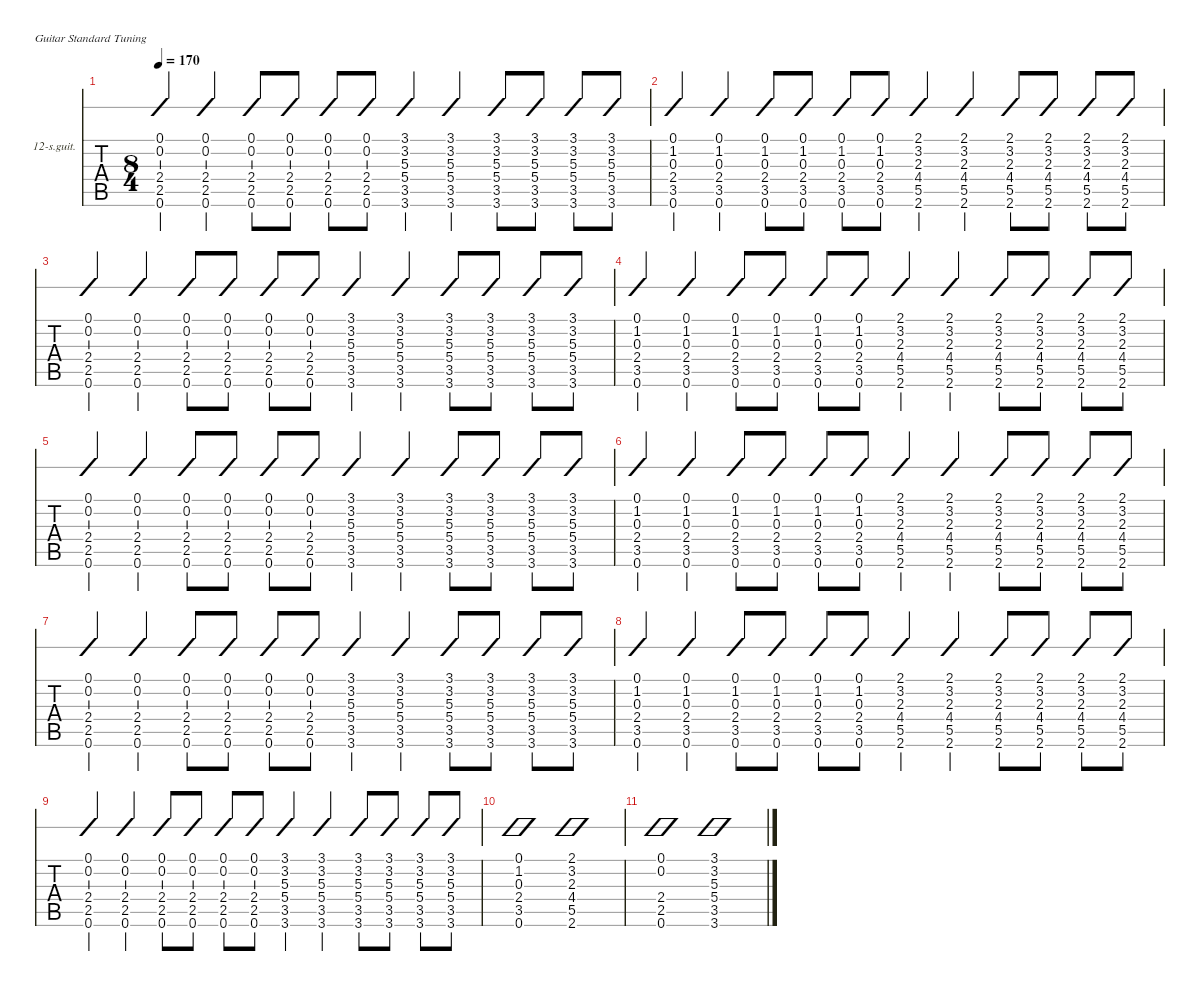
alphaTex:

\defaultSystemsLayout 4
\hideDynamics
\bracketExtendMode nobrackets
\firstSystemTrackNameOrientation horizontal
\otherSystemsTrackNameOrientation horizontal
\track ("12 St. Steel Guitar" "12-s.guit.") {defaultSystemsLayout 5 instrument acousticguitarsteel}
\staff {tabs slash}
\tuning (E4 B3 G3 D3 A2 E2)
\ts (8 4)
\tempo 170
\clef g2
\ks g
(2.4 0.6 2.5 0.1 0.2).4{dy mf} (2.4 0.6 2.5 0.1 0.2).4 (2.4 0.6 2.5 0.1 0.2).8 (2.4 0.6 2.5 0.1 0.2).8 (2.4 0.6 2.5 0.1 0.2).8 (2.4 0.6 2.5 0.1 0.2).8 (3.6 3.5 5.4 5.3 3.2 3.1).4 (3.6 3.5 5.4 5.3 3.2 3.1).4 (3.6 3.5 5.4 5.3 3.2 3.1).8 (3.6 3.5 5.4 5.3 3.2 3.1).8 (3.6 3.5 5.4 5.3 3.2 3.1).8 (3.6 3.5 5.4 5.3 3.2 3.1).8 |
(3.5 2.4 1.2 0.1 0.3 0.6).4 (3.5 2.4 1.2 0.1 0.3 0.6).4 (3.5 2.4 1.2 0.1 0.3 0.6).8 (3.5 2.4 1.2 0.1 0.3 0.6).8 (3.5 2.4 1.2 0.1 0.3 0.6).8 (3.5 2.4 1.2 0.1 0.3 0.6).8 (5.5 3.2 4.4 2.1 2.3 2.6).4 (3.2 4.4 2.1 2.3 5.5 2.6).4 (5.5 3.2 4.4 2.1 2.3 2.6).8 (5.5 3.2 4.4 2.1 2.3 2.6).8 (5.5 3.2 4.4 2.1 2.3 2.6).8 (5.5 3.2 4.4 2.1 2.3 2.6).8 |
(2.4 0.6 2.5 0.1 0.2).4 (2.4 0.6 2.5 0.1 0.2).4 (2.4 0.6 2.5 0.1 0.2).8 (2.4 0.6 2.5 0.1 0.2).8 (2.4 0.6 2.5 0.1 0.2).8 (2.4 0.6 2.5 0.1 0.2).8 (3.6 3.5 5.4 5.3 3.2 3.1).4 (3.6 3.5 5.4 5.3 3.2 3.1).4 (3.6 3.5 5.4 5.3 3.2 3.1).8 (3.6 3.5 5.4 5.3 3.2 3.1).8 (3.6 3.5 5.4 5.3 3.2 3.1).8 (3.6 3.5 5.4 5.3 3.2 3.1).8 |
(3.5 2.4 1.2 0.1 0.3 0.6).4 (3.5 2.4 1.2 0.1 0.3 0.6).4 (3.5 2.4 1.2 0.1 0.3 0.6).8 (3.5 2.4 1.2 0.1 0.3 0.6).8 (3.5 2.4 1.2 0.1 0.3 0.6).8 (3.5 2.4 1.2 0.1 0.3 0.6).8 (5.5 3.2 4.4 2.1 2.3 2.6).4 (3.2 4.4 2.1 2.3 5.5 2.6).4 (5.5 3.2 4.4 2.1 2.3 2.6).8 (5.5 3.2 4.4 2.1 2.3 2.6).8 (5.5 3.2 4.4 2.1 2.3 2.6).8 (5.5 3.2 4.4 2.1 2.3 2.6).8 |
(2.4 0.6 2.5 0.1 0.2).4 (2.4 0.6 2.5 0.1 0.2).4 (2.4 0.6 2.5 0.1 0.2).8 (2.4 0.6 2.5 0.1 0.2).8 (2.4 0.6 2.5 0.1 0.2).8 (2.4 0.6 2.5 0.1 0.2).8 (3.6 3.5 5.4 5.3 3.2 3.1).4 (3.6 3.5 5.4 5.3 3.2 3.1).4 (3.6 3.5 5.4 5.3 3.2 3.1).8 (3.6 3.5 5.4 5.3 3.2 3.1).8 (3.6 3.5 5.4 5.3 3.2 3.1).8 (3.6 3.5 5.4 5.3 3.2 3.1).8 |
(3.5 2.4 1.2 0.1 0.3 0.6).4 (3.5 2.4 1.2 0.1 0.3 0.6).4 (3.5 2.4 1.2 0.1 0.3 0.6).8 (3.5 2.4 1.2 0.1 0.3 0.6).8 (3.5 2.4 1.2 0.1 0.3 0.6).8 (3.5 2.4 1.2 0.1 0.3 0.6).8 (5.5 3.2 4.4 2.1 2.3 2.6).4 (3.2 4.4 2.1 2.3 5.5 2.6).4 (5.5 3.2 4.4 2.1 2.3 2.6).8 (5.5 3.2 4.4 2.1 2.3 2.6).8 (5.5 3.2 4.4 2.1 2.3 2.6).8 (5.5 3.2 4.4 2.1 2.3 2.6).8 |
(2.4 0.6 2.5 0.1 0.2).4 (2.4 0.6 2.5 0.1 0.2).4 (2.4 0.6 2.5 0.1 0.2).8 (2.4 0.6 2.5 0.1 0.2).8 (2.4 0.6 2.5 0.1 0.2).8 (2.4 0.6 2.5 0.1 0.2).8 (3.6 3.5 5.4 5.3 3.2 3.1).4 (3.6 3.5 5.4 5.3 3.2 3.1).4 (3.6 3.5 5.4 5.3 3.2 3.1).8 (3.6 3.5 5.4 5.3 3.2 3.1).8 (3.6 3.5 5.4 5.3 3.2 3.1).8 (3.6 3.5 5.4 5.3 3.2 3.1).8 |
(3.5 2.4 1.2 0.1 0.3 0.6).4 (3.5 2.4 1.2 0.1 0.3 0.6).4 (3.5 2.4 1.2 0.1 0.3 0.6).8 (3.5 2.4 1.2 0.1 0.3 0.6).8 (3.5 2.4 1.2 0.1 0.3 0.6).8 (3.5 2.4 1.2 0.1 0.3 0.6).8 (5.5 3.2 4.4 2.1 2.3 2.6).4 (3.2 4.4 2.1 2.3 5.5 2.6).4 (5.5 3.2 4.4 2.1 2.3 2.6).8 (5.5 3.2 4.4 2.1 2.3 2.6).8 (5.5 3.2 4.4 2.1 2.3 2.6).8 (5.5 3.2 4.4 2.1 2.3 2.6).8 |
(2.4 0.6 2.5 0.1 0.2).4 (2.4 0.6 2.5 0.1 0.2).4 (2.4 0.6 2.5 0.1 0.2).8 (2.4 0.6 2.5 0.1 0.2).8 (2.4 0.6 2.5 0.1 0.2).8 (2.4 0.6 2.5 0.1 0.2).8 (3.6 3.5 5.4 5.3 3.2 3.1).4 (3.6 3.5 5.4 5.3 3.2 3.1).4 (3.6 3.5 5.4 5.3 3.2 3.1).8 (3.6 3.5 5.4 5.3 3.2 3.1).8 (3.6 3.5 5.4 5.3 3.2 3.1).8 (3.6 3.5 5.4 5.3 3.2 3.1).8 |
(3.5 2.4 1.2 0.1 0.3 0.6).1 (5.5 3.2 4.4 2.1 2.3 2.6).1 |
(2.4 0.6 2.5 0.1 0.2).1 (3.6 3.5 5.4 5.3 3.2 3.1).1
